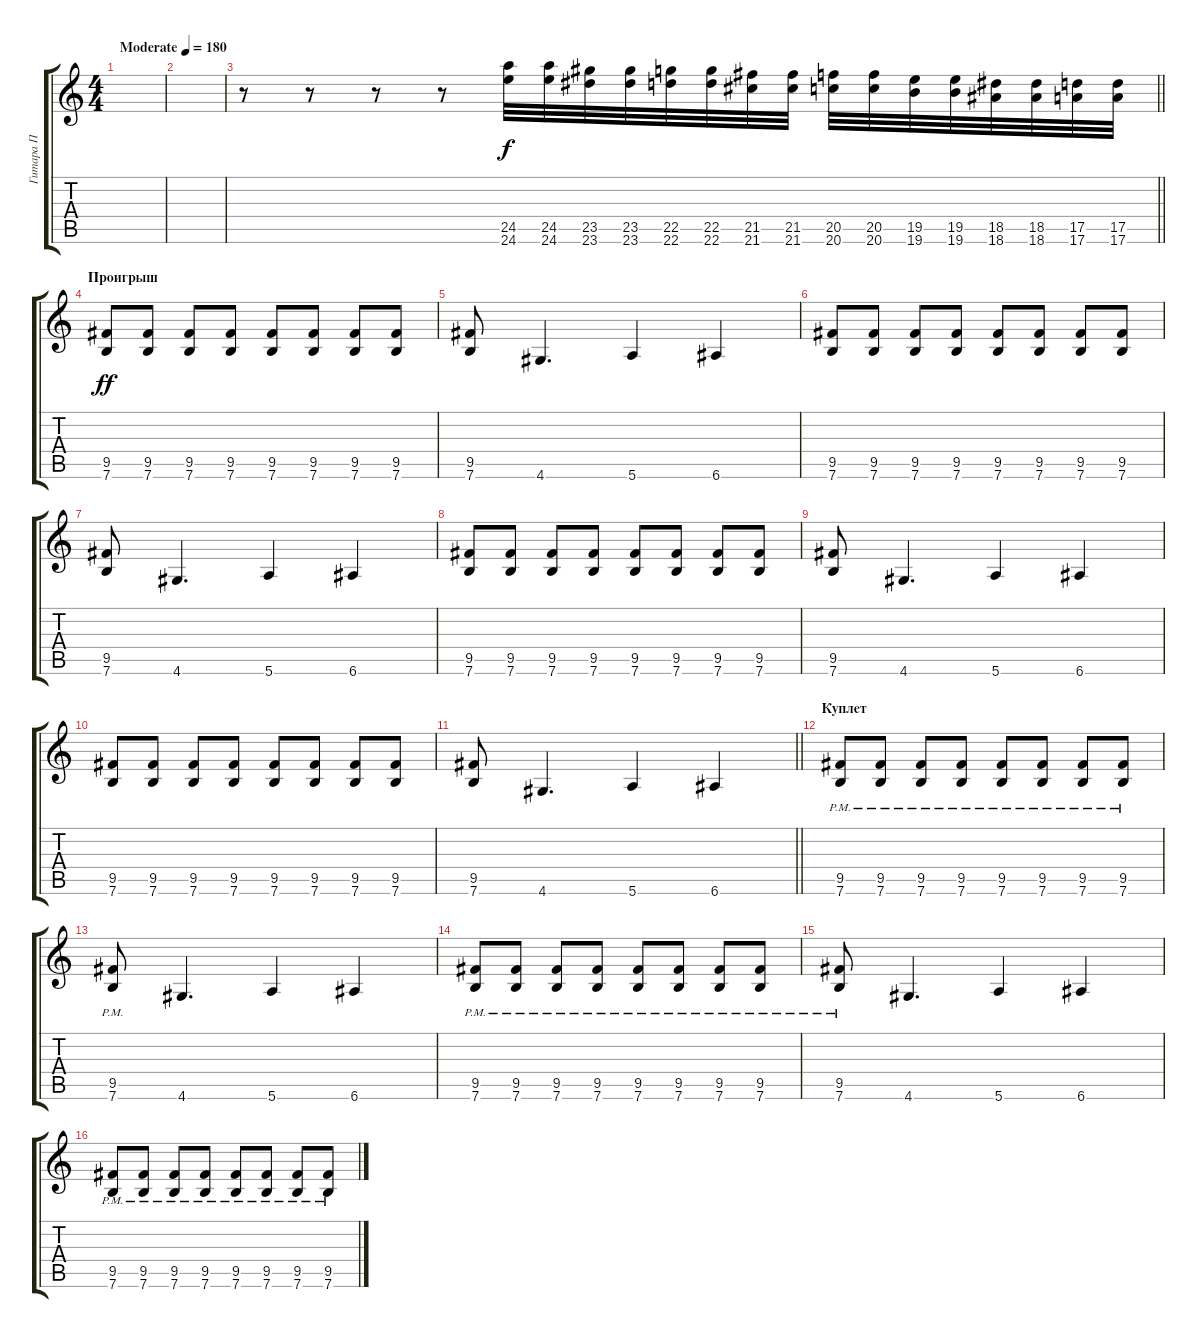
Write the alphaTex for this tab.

\track ("Гитара П" "Гитара П") {instrument overdrivenguitar}
\staff {score tabs}
\tuning (E4 B3 G3 D3 A2 E2) {hide}
\ts (4 4)
\tempo (180 "Moderate")
\clef g2
\ks c
|
|
\barLineRight lightlight
r.8 r.8 r.8 r.8 (24.5 24.6).32 (24.5 24.6).32 (23.5 23.6).32 (23.5 23.6).32 (22.5 22.6).32 (22.5 22.6).32 (21.5 21.6).32 (21.5 21.6).32 (20.5 20.6).32 (20.5 20.6).32 (19.5 19.6).32 (19.5 19.6).32 (18.5 18.6).32 (18.5 18.6).32 (17.5 17.6).32 (17.5 17.6).32 |
\section ("" "Проигрыш")
(9.5 7.6).8{dy ff} (9.5 7.6).8 (9.5 7.6).8 (9.5 7.6).8 (9.5 7.6).8 (9.5 7.6).8 (9.5 7.6).8 (9.5 7.6).8 |
(9.5 7.6).8 4.6.4{d} 5.6.4 6.6.4 |
(9.5 7.6).8 (9.5 7.6).8 (9.5 7.6).8 (9.5 7.6).8 (9.5 7.6).8 (9.5 7.6).8 (9.5 7.6).8 (9.5 7.6).8 |
(9.5 7.6).8 4.6.4{d} 5.6.4 6.6.4 |
(9.5 7.6).8 (9.5 7.6).8 (9.5 7.6).8 (9.5 7.6).8 (9.5 7.6).8 (9.5 7.6).8 (9.5 7.6).8 (9.5 7.6).8 |
(9.5 7.6).8 4.6.4{d} 5.6.4 6.6.4 |
(9.5 7.6).8 (9.5 7.6).8 (9.5 7.6).8 (9.5 7.6).8 (9.5 7.6).8 (9.5 7.6).8 (9.5 7.6).8 (9.5 7.6).8 |
\barLineRight lightlight
(9.5 7.6).8 4.6.4{d} 5.6.4 6.6.4 |
\section ("" "Куплет")
(9.5{pm} 7.6{pm}).8 (9.5{pm} 7.6{pm}).8 (9.5{pm} 7.6{pm}).8 (9.5{pm} 7.6{pm}).8 (9.5{pm} 7.6{pm}).8 (9.5{pm} 7.6{pm}).8 (9.5{pm} 7.6{pm}).8 (9.5{pm} 7.6{pm}).8 |
(9.5{pm} 7.6{pm}).8 4.6.4{d} 5.6.4 6.6.4 |
(9.5{pm} 7.6{pm}).8 (9.5{pm} 7.6{pm}).8 (9.5{pm} 7.6{pm}).8 (9.5{pm} 7.6{pm}).8 (9.5{pm} 7.6{pm}).8 (9.5{pm} 7.6{pm}).8 (9.5{pm} 7.6{pm}).8 (9.5{pm} 7.6{pm}).8 |
(9.5{pm} 7.6{pm}).8 4.6.4{d} 5.6.4 6.6.4 |
(9.5{pm} 7.6{pm}).8 (9.5{pm} 7.6{pm}).8 (9.5{pm} 7.6{pm}).8 (9.5{pm} 7.6{pm}).8 (9.5{pm} 7.6{pm}).8 (9.5{pm} 7.6{pm}).8 (9.5{pm} 7.6{pm}).8 (9.5{pm} 7.6{pm}).8
